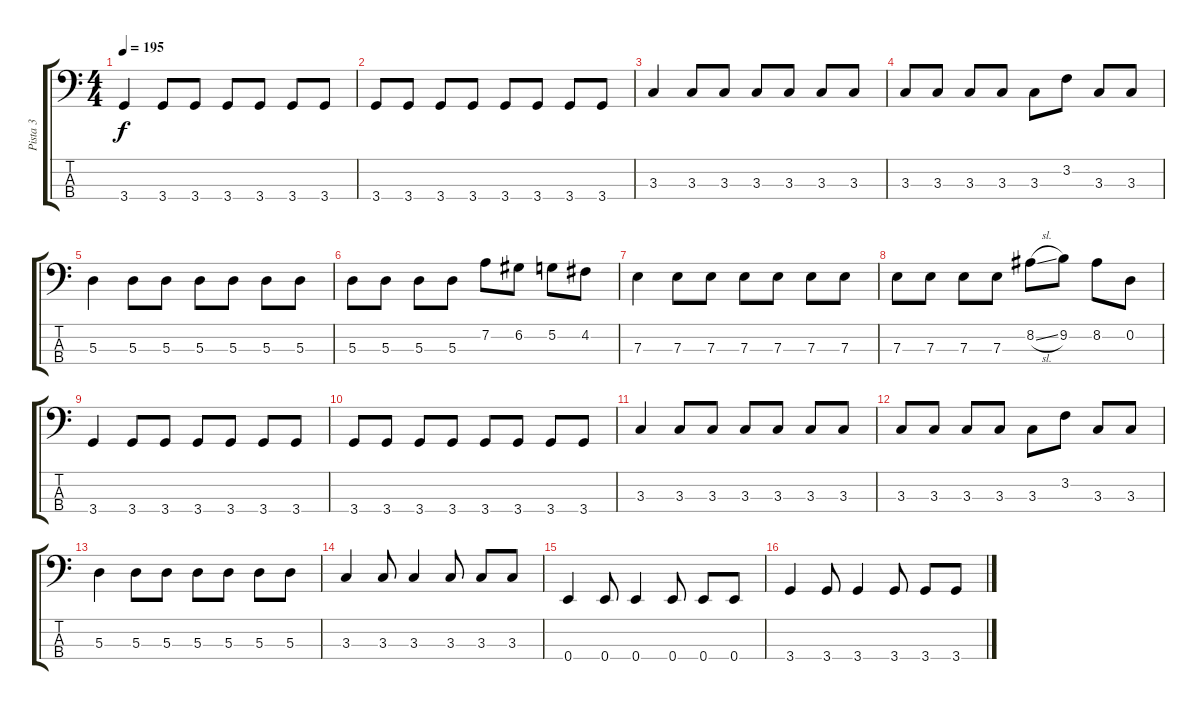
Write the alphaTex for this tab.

\track ("Pista 3" "Pista 3") {instrument electricbasspick}
\staff {score tabs}
\tuning (G2 D2 A1 E1) {hide}
\ts (4 4)
\tempo 195
\clef f4
\ks c
3.4.4{dy f} 3.4.8 3.4.8 3.4.8 3.4.8 3.4.8 3.4.8 |
3.4.8 3.4.8 3.4.8 3.4.8 3.4.8 3.4.8 3.4.8 3.4.8 |
3.3.4 3.3.8 3.3.8 3.3.8 3.3.8 3.3.8 3.3.8 |
3.3.8 3.3.8 3.3.8 3.3.8 3.3.8 3.2.8 3.3.8 3.3.8 |
5.3.4 5.3.8 5.3.8 5.3.8 5.3.8 5.3.8 5.3.8 |
5.3.8 5.3.8 5.3.8 5.3.8 7.2.8 6.2.8 5.2.8 4.2.8 |
7.3.4 7.3.8 7.3.8 7.3.8 7.3.8 7.3.8 7.3.8 |
7.3.8 7.3.8 7.3.8 7.3.8 8.2{sl}.8 9.2.8 8.2.8 0.2.8 |
3.4.4 3.4.8 3.4.8 3.4.8 3.4.8 3.4.8 3.4.8 |
3.4.8 3.4.8 3.4.8 3.4.8 3.4.8 3.4.8 3.4.8 3.4.8 |
3.3.4 3.3.8 3.3.8 3.3.8 3.3.8 3.3.8 3.3.8 |
3.3.8 3.3.8 3.3.8 3.3.8 3.3.8 3.2.8 3.3.8 3.3.8 |
5.3.4 5.3.8 5.3.8 5.3.8 5.3.8 5.3.8 5.3.8 |
3.3.4 3.3.8 3.3.4 3.3.8 3.3.8 3.3.8 |
0.4.4 0.4.8 0.4.4 0.4.8 0.4.8 0.4.8 |
3.4.4 3.4.8 3.4.4 3.4.8 3.4.8 3.4.8
